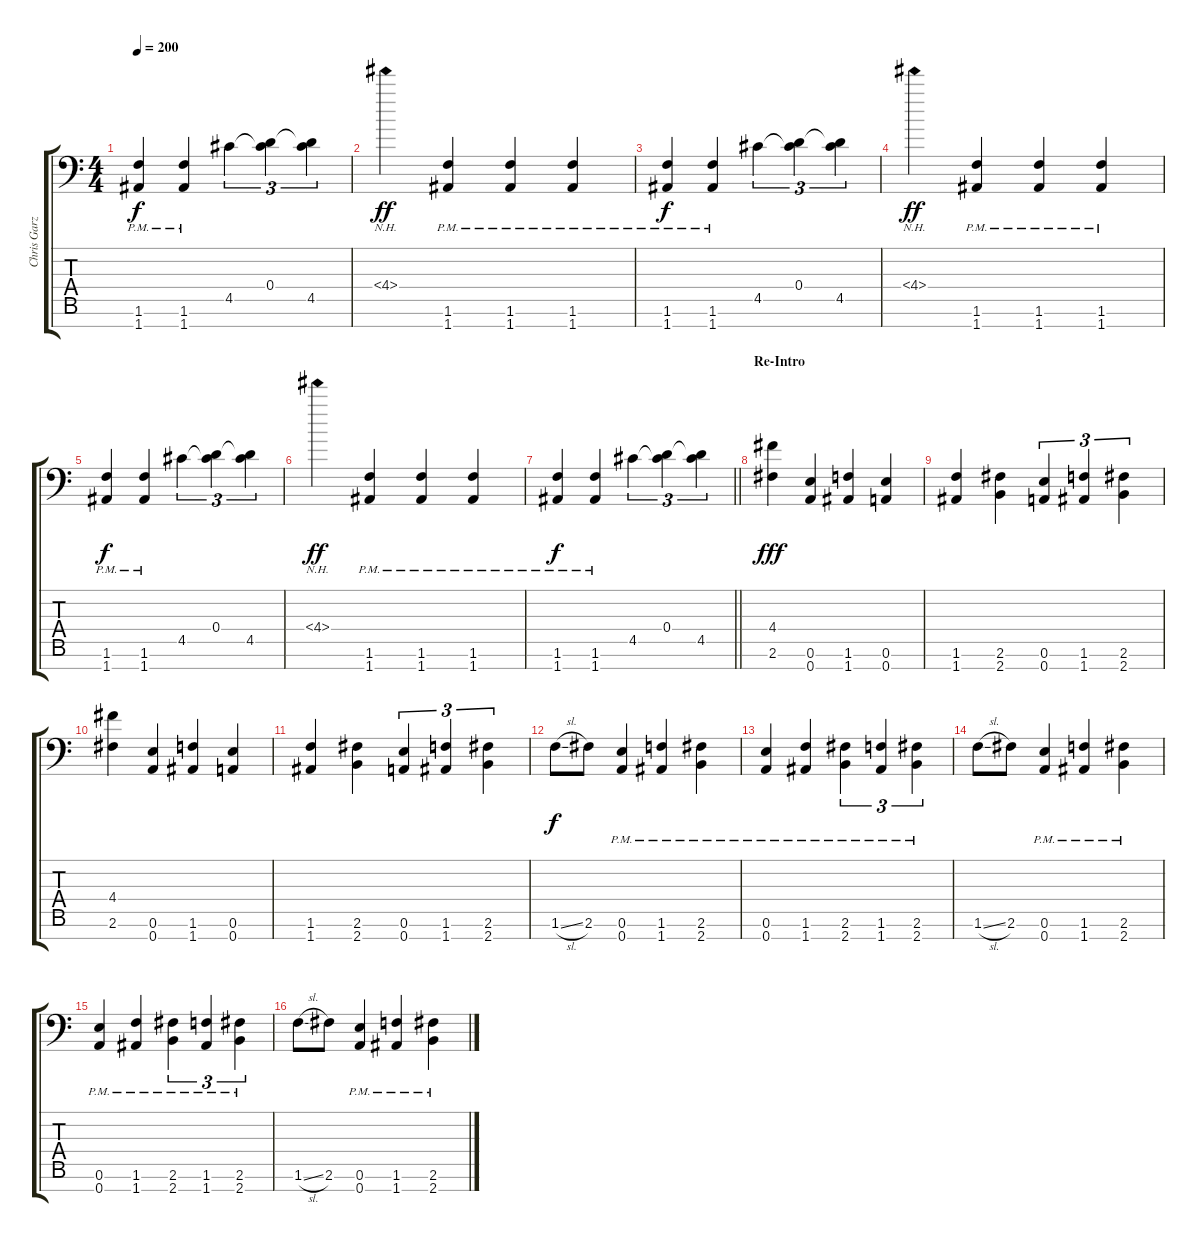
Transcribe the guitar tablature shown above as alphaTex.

\track ("Chris Garza" "Chris Garz") {instrument distortionguitar}
\staff {score tabs}
\tuning (E4 B3 G3 D3 A2 E2 A1) {hide}
\ts (4 4)
\tempo 200
\clef f4
\ks c
(1.6{pm} 1.7{pm}).4{dy f} (1.6{pm} 1.7{pm}).4 4.5.4{tu (3 2)} (0.4 4.5{t}).4{tu (3 2)} (0.4{t} 4.5).4{tu (3 2)} |
4.4{nh}.4{dy ff} (1.6{pm} 1.7{pm}).4 (1.6{pm} 1.7{pm}).4 (1.6{pm} 1.7{pm}).4 |
(1.6{pm} 1.7{pm}).4{dy f} (1.6{pm} 1.7{pm}).4 4.5.4{tu (3 2)} (0.4 4.5{t}).4{tu (3 2)} (0.4{t} 4.5).4{tu (3 2)} |
4.4{nh}.4{dy ff} (1.6{pm} 1.7{pm}).4 (1.6{pm} 1.7{pm}).4 (1.6{pm} 1.7{pm}).4 |
(1.6{pm} 1.7{pm}).4{dy f} (1.6{pm} 1.7{pm}).4 4.5.4{tu (3 2)} (0.4 4.5{t}).4{tu (3 2)} (0.4{t} 4.5).4{tu (3 2)} |
4.4{nh}.4{dy ff} (1.6{pm} 1.7{pm}).4 (1.6{pm} 1.7{pm}).4 (1.6{pm} 1.7{pm}).4 |
\barLineRight lightlight
(1.6{pm} 1.7{pm}).4{dy f} (1.6{pm} 1.7{pm}).4 4.5.4{tu (3 2)} (0.4 4.5{t}).4{tu (3 2)} (0.4{t} 4.5).4{tu (3 2)} |
\section ("" "Re-Intro")
(4.4 2.6).4{dy fff} (0.6 0.7).4 (1.6 1.7).4 (0.6 0.7).4 |
(1.6 1.7).4 (2.6 2.7).4 (0.6 0.7).4{tu (3 2)} (1.6 1.7).4{tu (3 2)} (2.6 2.7).4{tu (3 2)} |
(4.4 2.6).4 (0.6 0.7).4 (1.6 1.7).4 (0.6 0.7).4 |
(1.6 1.7).4 (2.6 2.7).4 (0.6 0.7).4{tu (3 2)} (1.6 1.7).4{tu (3 2)} (2.6 2.7).4{tu (3 2)} |
1.6{sl}.8{dy f} 2.6.8 (0.6{pm} 0.7{pm}).4 (1.6{pm} 1.7{pm}).4 (2.6{pm} 2.7{pm}).4 |
(0.6{pm} 0.7{pm}).4 (1.6{pm} 1.7{pm}).4 (2.6{pm} 2.7{pm}).4{tu (3 2)} (1.6{pm} 1.7{pm}).4{tu (3 2)} (2.6{pm} 2.7{pm}).4{tu (3 2)} |
1.6{sl}.8 2.6.8 (0.6{pm} 0.7{pm}).4 (1.6{pm} 1.7{pm}).4 (2.6{pm} 2.7{pm}).4 |
(0.6{pm} 0.7{pm}).4 (1.6{pm} 1.7{pm}).4 (2.6{pm} 2.7{pm}).4{tu (3 2)} (1.6{pm} 1.7{pm}).4{tu (3 2)} (2.6{pm} 2.7{pm}).4{tu (3 2)} |
1.6{sl}.8 2.6.8 (0.6{pm} 0.7{pm}).4 (1.6{pm} 1.7{pm}).4 (2.6{pm} 2.7{pm}).4
